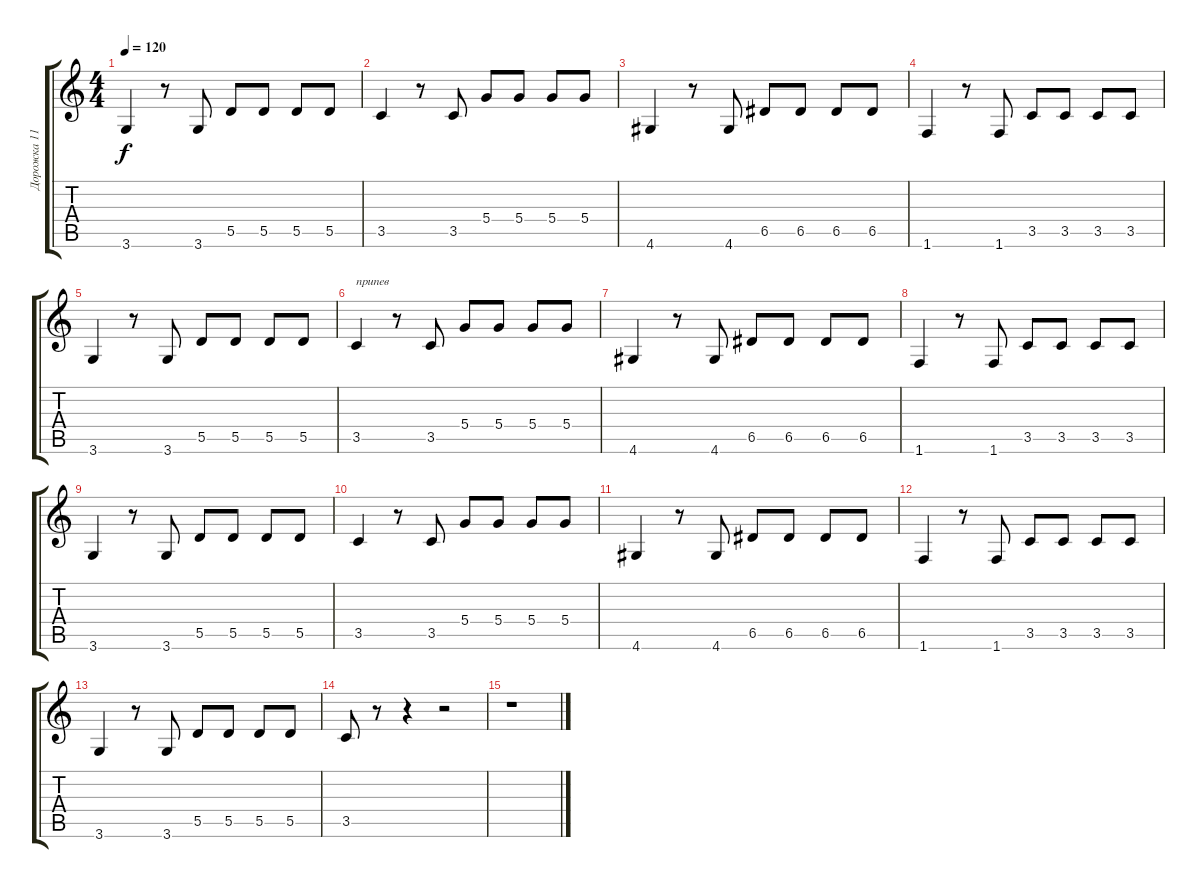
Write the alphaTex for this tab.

\track ("Дорожка 11" "Дорожка 11") {instrument fretlessbass}
\staff {score tabs}
\tuning (E4 B3 G3 D3 A2 E2) {hide}
\ts (4 4)
\tempo 120
\clef g2
\ks c
3.6.4{dy f} r.8 3.6.8 5.5.8 5.5.8 5.5.8 5.5.8 |
3.5.4 r.8 3.5.8 5.4.8 5.4.8 5.4.8 5.4.8 |
4.6.4 r.8 4.6.8 6.5.8 6.5.8 6.5.8 6.5.8 |
1.6.4 r.8 1.6.8 3.5.8 3.5.8 3.5.8 3.5.8 |
3.6.4 r.8 3.6.8 5.5.8 5.5.8 5.5.8 5.5.8 |
3.5.4{txt "припев"} r.8 3.5.8 5.4.8 5.4.8 5.4.8 5.4.8 |
4.6.4 r.8 4.6.8 6.5.8 6.5.8 6.5.8 6.5.8 |
1.6.4 r.8 1.6.8 3.5.8 3.5.8 3.5.8 3.5.8 |
3.6.4 r.8 3.6.8 5.5.8 5.5.8 5.5.8 5.5.8 |
3.5.4 r.8 3.5.8 5.4.8 5.4.8 5.4.8 5.4.8 |
4.6.4 r.8 4.6.8 6.5.8 6.5.8 6.5.8 6.5.8 |
1.6.4 r.8 1.6.8 3.5.8 3.5.8 3.5.8 3.5.8 |
3.6.4 r.8 3.6.8 5.5.8 5.5.8 5.5.8 5.5.8 |
3.5.8 r.8 r.4 r.2 |
r.1
